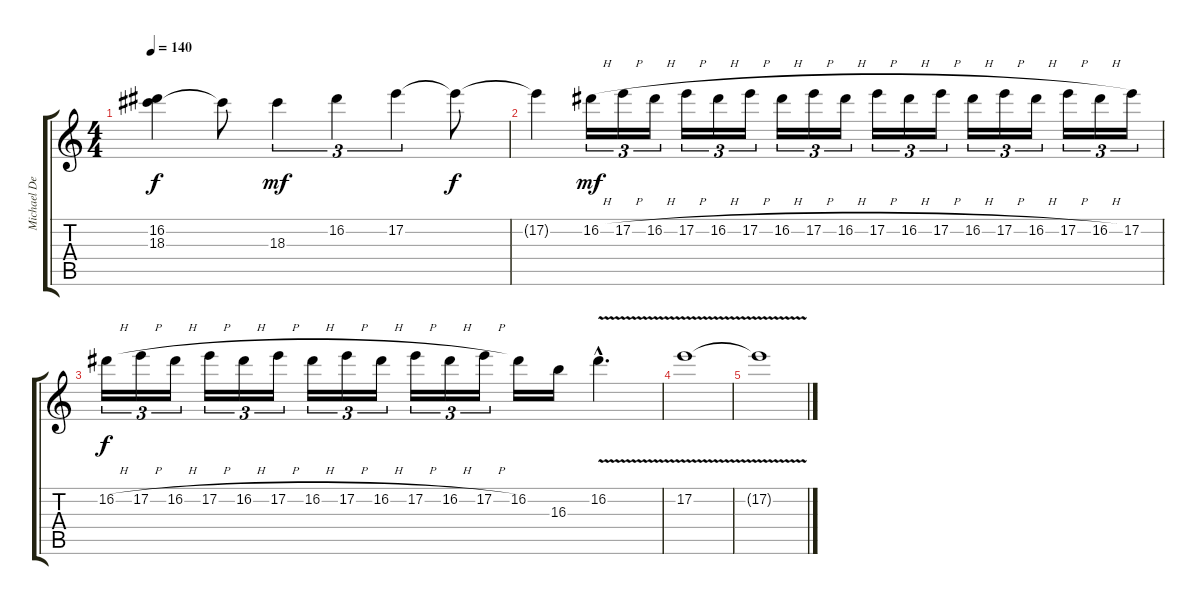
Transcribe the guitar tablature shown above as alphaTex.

\track ("Michael Denner" "Michael De") {instrument distortionguitar}
\staff {score tabs}
\tuning (E4 B3 G3 D3 A2 E2) {hide}
\ts (4 4)
\tempo 140
\clef g2
\ks c
(16.2{t} 18.3{t}).4{dy f} 18.3{t}.8 18.3.4{tu (3 2) dy mf} 16.2.4{tu (3 2)} 17.2.4{tu (3 2)} 17.2{t}.8{dy f} |
17.2{t}.4 16.2{h}.16{tu (3 2) dy mf} 17.2{h}.16{tu (3 2)} 16.2{h}.16{tu (3 2)} 17.2{h}.16{tu (3 2)} 16.2{h}.16{tu (3 2)} 17.2{h}.16{tu (3 2)} 16.2{h}.16{tu (3 2)} 17.2{h}.16{tu (3 2)} 16.2{h}.16{tu (3 2)} 17.2{h}.16{tu (3 2)} 16.2{h}.16{tu (3 2)} 17.2{h}.16{tu (3 2)} 16.2{h}.16{tu (3 2)} 17.2{h}.16{tu (3 2)} 16.2{h}.16{tu (3 2)} 17.2{h}.16{tu (3 2)} 16.2{h}.16{tu (3 2)} 17.2.16{tu (3 2)} |
16.2{h}.16{tu (3 2) dy f} 17.2{h}.16{tu (3 2)} 16.2{h}.16{tu (3 2)} 17.2{h}.16{tu (3 2)} 16.2{h}.16{tu (3 2)} 17.2{h}.16{tu (3 2)} 16.2{h}.16{tu (3 2)} 17.2{h}.16{tu (3 2)} 16.2{h}.16{tu (3 2)} 17.2{h}.16{tu (3 2)} 16.2{h}.16{tu (3 2)} 17.2{h}.16{tu (3 2)} 16.2.16 16.3.16 16.2{v hac}.4{d} |
17.2{v}.1{volume 9} |
17.2{t}.1{volume 0}
